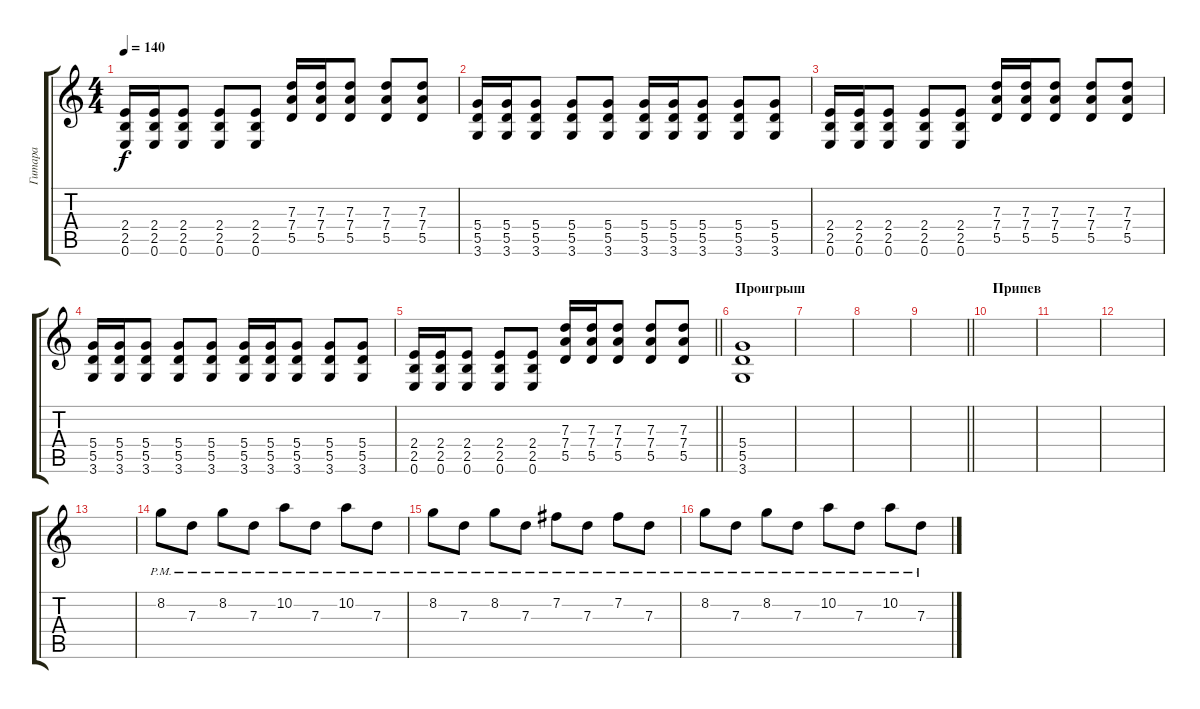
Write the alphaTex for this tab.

\track ("Гитара" "Гитара") {instrument distortionguitar}
\staff {score tabs}
\tuning (E4 B3 G3 D3 A2 E2) {hide}
\ts (4 4)
\tempo 140
\clef g2
\ks c
(2.4 2.5 0.6).16{dy f} (2.4 2.5 0.6).16 (2.4 2.5 0.6).8 (2.4 2.5 0.6).8 (2.4 2.5 0.6).8 (7.3 7.4 5.5).16 (7.3 7.4 5.5).16 (7.3 7.4 5.5).8 (7.3 7.4 5.5).8 (7.3 7.4 5.5).8 |
(5.4 5.5 3.6).16 (5.4 5.5 3.6).16 (5.4 5.5 3.6).8 (5.4 5.5 3.6).8 (5.4 5.5 3.6).8 (5.4 5.5 3.6).16 (5.4 5.5 3.6).16 (5.4 5.5 3.6).8 (5.4 5.5 3.6).8 (5.4 5.5 3.6).8 |
(2.4 2.5 0.6).16 (2.4 2.5 0.6).16 (2.4 2.5 0.6).8 (2.4 2.5 0.6).8 (2.4 2.5 0.6).8 (7.3 7.4 5.5).16 (7.3 7.4 5.5).16 (7.3 7.4 5.5).8 (7.3 7.4 5.5).8 (7.3 7.4 5.5).8 |
(5.4 5.5 3.6).16 (5.4 5.5 3.6).16 (5.4 5.5 3.6).8 (5.4 5.5 3.6).8 (5.4 5.5 3.6).8 (5.4 5.5 3.6).16 (5.4 5.5 3.6).16 (5.4 5.5 3.6).8 (5.4 5.5 3.6).8 (5.4 5.5 3.6).8 |
\barLineRight lightlight
(2.4 2.5 0.6).16 (2.4 2.5 0.6).16 (2.4 2.5 0.6).8 (2.4 2.5 0.6).8 (2.4 2.5 0.6).8 (7.3 7.4 5.5).16 (7.3 7.4 5.5).16 (7.3 7.4 5.5).8 (7.3 7.4 5.5).8 (7.3 7.4 5.5).8 |
\section ("" "Проигрыш")
(5.4 5.5 3.6).1{volume 2} |
|
|
\barLineRight lightlight
|
\section ("" "Припев")
|
|
|
|
8.2{pm}.8{volume 11} 7.3{pm}.8 8.2{pm}.8 7.3{pm}.8 10.2{pm}.8 7.3{pm}.8 10.2{pm}.8 7.3{pm}.8 |
8.2{pm}.8 7.3{pm}.8 8.2{pm}.8 7.3{pm}.8 7.2{pm}.8 7.3{pm}.8 7.2{pm}.8 7.3{pm}.8 |
8.2{pm}.8 7.3{pm}.8 8.2{pm}.8 7.3{pm}.8 10.2{pm}.8 7.3{pm}.8 10.2{pm}.8 7.3{pm}.8
